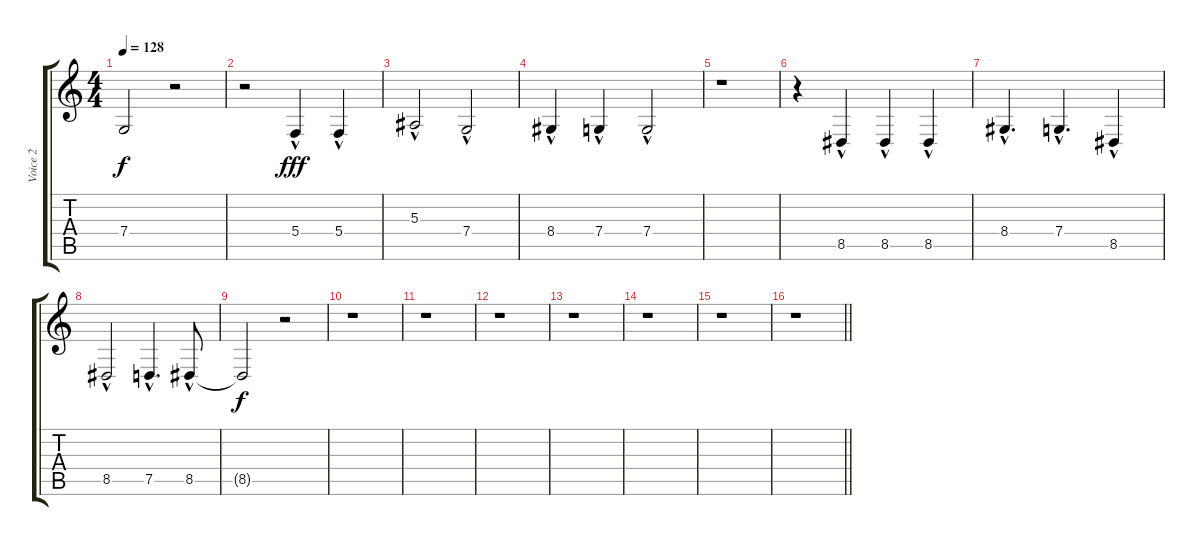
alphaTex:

\track ("Voice 2" "Voice 2") {instrument choiraahs}
\staff {score tabs}
\tuning (D4 A3 F3 C3 G2 C2) {hide}
\ts (4 4)
\tempo 128
\clef g2
\ks c
7.4{t}.2{dy f} r.2 |
r.2 5.4{hac}.4{dy fff} 5.4{hac}.4 |
5.3{hac}.2 7.4{hac}.2 |
8.4{hac}.4 7.4{hac}.4 7.4{hac}.2 |
r.1 |
r.4 8.5{hac}.4 8.5{hac}.4 8.5{hac}.4 |
8.4{hac}.4{d} 7.4{hac}.4{d} 8.5{hac}.4 |
8.5{hac}.2 7.5{hac}.4{d} 8.5{hac}.8 |
8.5{t}.2{dy f} r.2 |
r.1 |
r.1 |
r.1 |
r.1 |
r.1 |
r.1 |
\barLineRight lightlight
r.1
